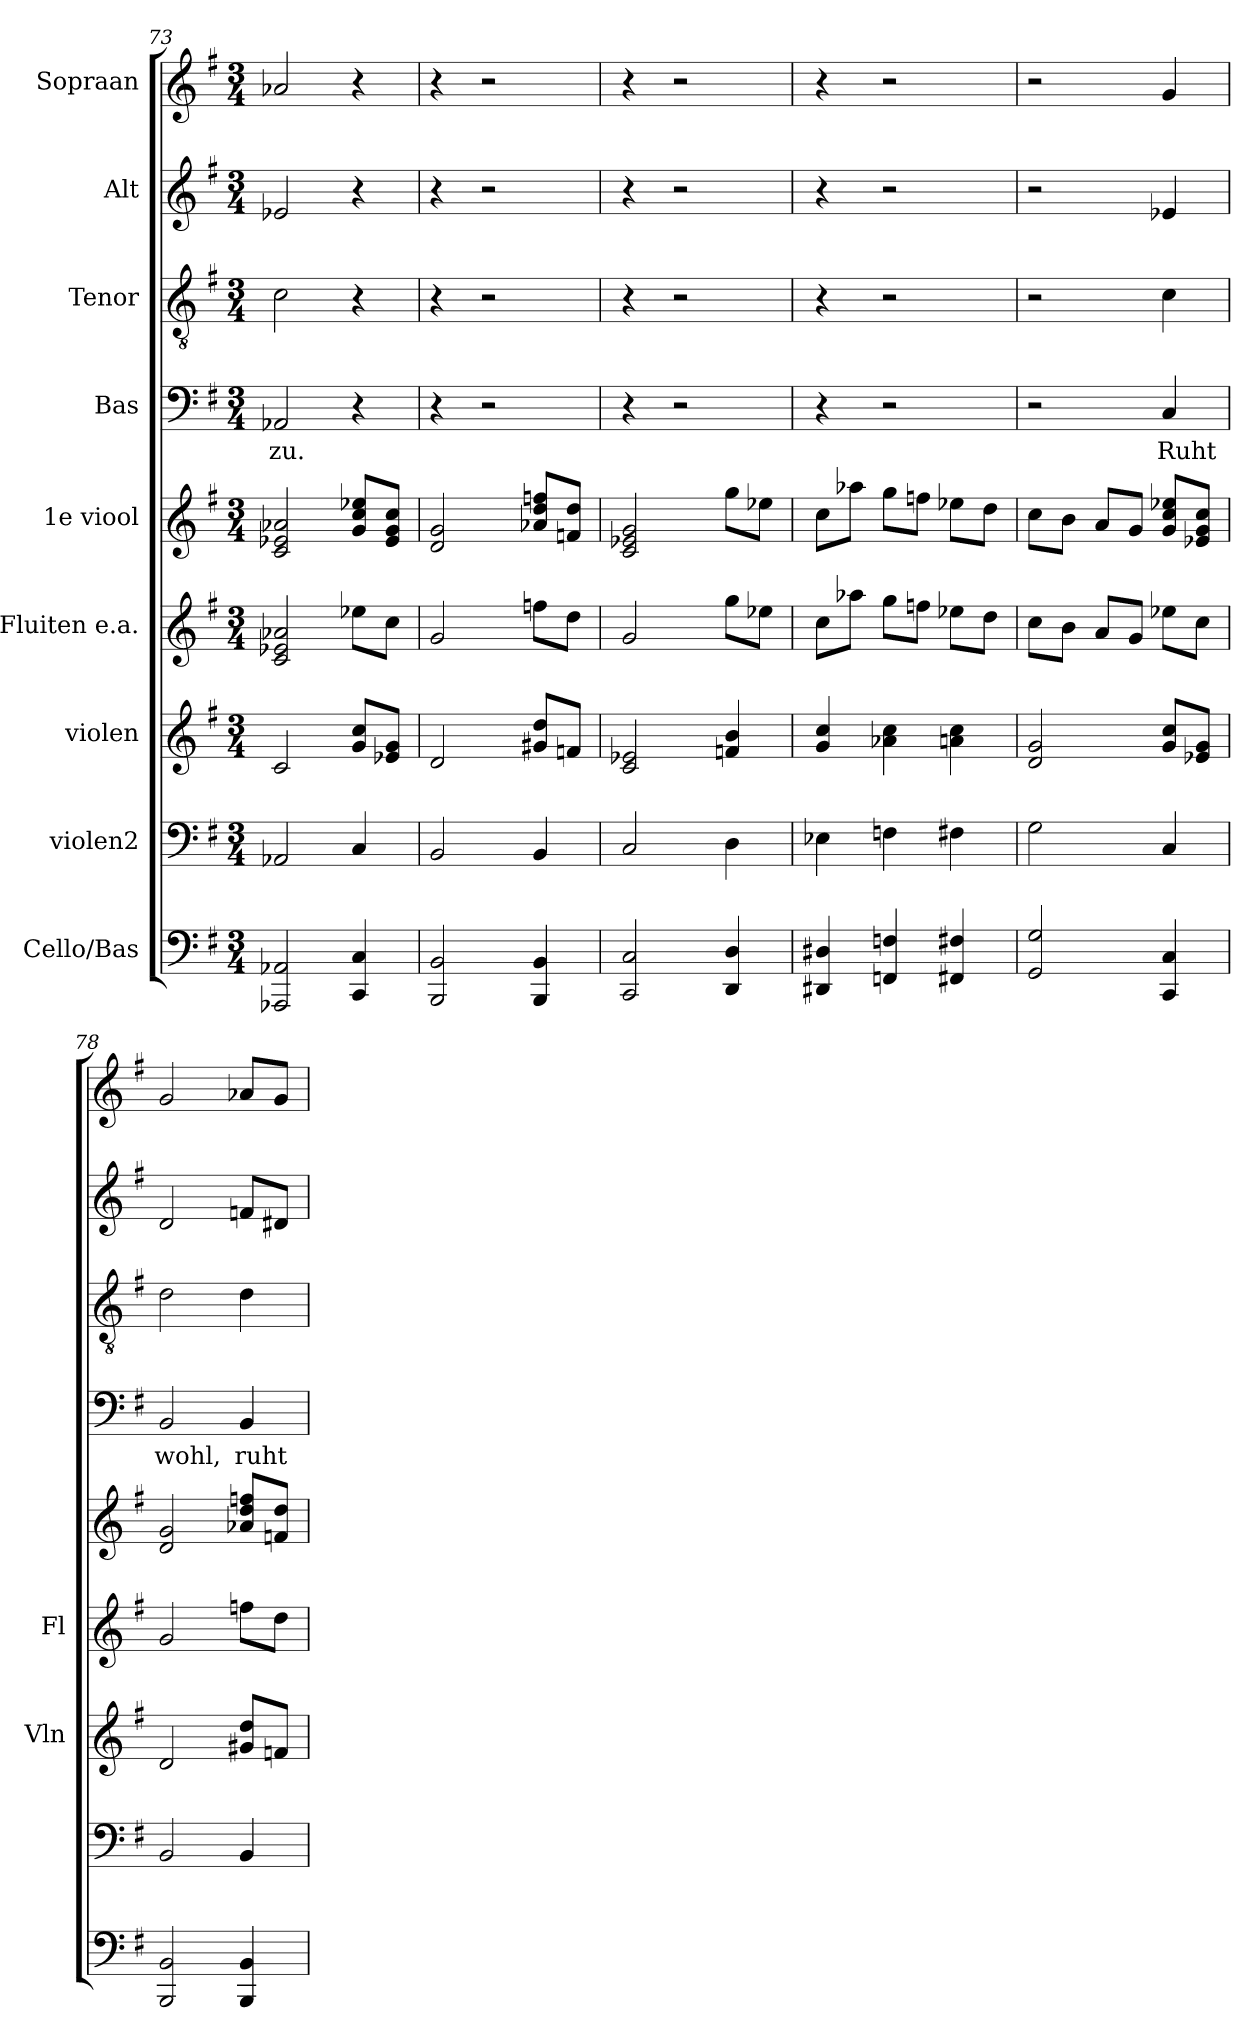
**kern	**kern	**kern	**kern	**kern	**kern	**text	**kern	**kern	**kern
*part9	*part8	*part7	*part6	*part5	*part4	*part4	*part3	*part2	*part1
*staff9	*staff8	*staff7	*staff6	*staff5	*staff4	*staff4	*staff3	*staff2	*staff1
*I"Cello/Bas	*I"violen2	*I"violen	*I"Fluiten e.a.	*I"1e viool	*I"Bas	*	*I"Tenor	*I"Alt	*I"Sopraan
*	*	*I'Vln	*I'Fl	*	*	*	*	*	*
*clefF4	*clefF4	*clefG2	*clefG2	*clefG2	*clefF4	*	*clefGv2	*clefG2	*clefG2
*k[f#]	*k[f#]	*k[f#]	*k[f#]	*k[f#]	*k[f#]	*	*k[f#]	*k[f#]	*k[f#]
*M3/4	*M3/4	*M3/4	*M3/4	*M3/4	*M3/4	*	*M3/4	*M3/4	*M3/4
=73	=73	=73	=73	=73	=73	=73	=73	=73	=73
2AAA-X/ 2AA-X/	2AA-X/	2c/	2c/ 2e-X/ 2a-X/	2c/ 2e-X/ 2a-X/	2AA-Xi/	zu.	2c\	2e-X/	2a-X/
4CC/ 4C/	4C/	8g/ 8cc/L	8ee-X\L	8g\ 8cc\ 8ee-X\L	4r	.	4r	4r	4r
.	.	8e-X/ 8g/J	8cc\J	8e-/ 8g/ 8cc/J	.	.	.	.	.
=74	=74	=74	=74	=74	=74	=74	=74	=74	=74
2BBB/ 2BB/	2BB/	2d/	2g/	2d/ 2g/	4r	.	4r	4r	4r
.	.	.	.	.	2r	.	2r	2r	2r
4BBB/ 4BB/	4BB/	8g#X\ 8dd\L	8ffn\L	8a-X\ 8dd\ 8ffn\L	.	.	.	.	.
.	.	8fn/J	8dd\J	8fn/ 8dd/J	.	.	.	.	.
=75	=75	=75	=75	=75	=75	=75	=75	=75	=75
2CC/ 2C/	2C/	2c/ 2e-X/	2g/	2c/ 2e-X/ 2g/	4r	.	4r	4r	4r
.	.	.	.	.	2r	.	2r	2r	2r
4DD/ 4D/	4D\	4fn/ 4b/	8gg\L	8gg\L	.	.	.	.	.
.	.	.	8ee-X\J	8ee-X\J	.	.	.	.	.
!!LO:PB:g=z
=76	=76	=76	=76	=76	=76	=76	=76	=76	=76
4DD#X/ 4D#X/	4E-X\	4g/ 4cc/	8cc\L	8cc\L	4r	.	4r	4r	4r
.	.	.	8aa-X\J	8aa-X\J	.	.	.	.	.
4FFn/ 4Fn/	4Fn\	4a-X\ 4cc\	8gg\L	8gg\L	2r	.	2r	2r	2r
.	.	.	8ffn\J	8ffn\J	.	.	.	.	.
4FF#X/ 4F#X/	4F#X\	4an\ 4cc\	8ee-X\L	8ee-X\L	.	.	.	.	.
.	.	.	8dd\J	8dd\J	.	.	.	.	.
=77	=77	=77	=77	=77	=77	=77	=77	=77	=77
2GG/ 2G/	2G\	2d/ 2g/	8cc\L	8cc\L	2r	.	2r	2r	2r
.	.	.	8b\J	8b\J	.	.	.	.	.
.	.	.	8a/L	8a/L	.	.	.	.	.
.	.	.	8g/J	8g/J	.	.	.	.	.
4CC/ 4C/	4C/	8g/ 8cc/L	8ee-X\L	8g\ 8cc\ 8ee-X\L	4Ci/	Ruht	4c\	4e-X/	4g/
.	.	8e-X/ 8g/J	8cc\J	8e-X/ 8g/ 8cc/J	.	.	.	.	.
=78	=78	=78	=78	=78	=78	=78	=78	=78	=78
2BBB/ 2BB/	2BB/	2d/	2g/	2d/ 2g/	2BBi/	wohl,	2d\	2d/	2g/
4BBB/ 4BB/	4BB/	8g#X\ 8dd\L	8ffn\L	8a-X\ 8dd\ 8ffn\L	4BBi/	ruht	4d\	8fn/L	8a-X/L
.	.	8fn/J	8dd\J	8fn/ 8dd/J	.	.	.	8d#X/J	8g/J
=	=	=	=	=	=	=	=	=	=
*-	*-	*-	*-	*-	*-	*-	*-	*-	*-
